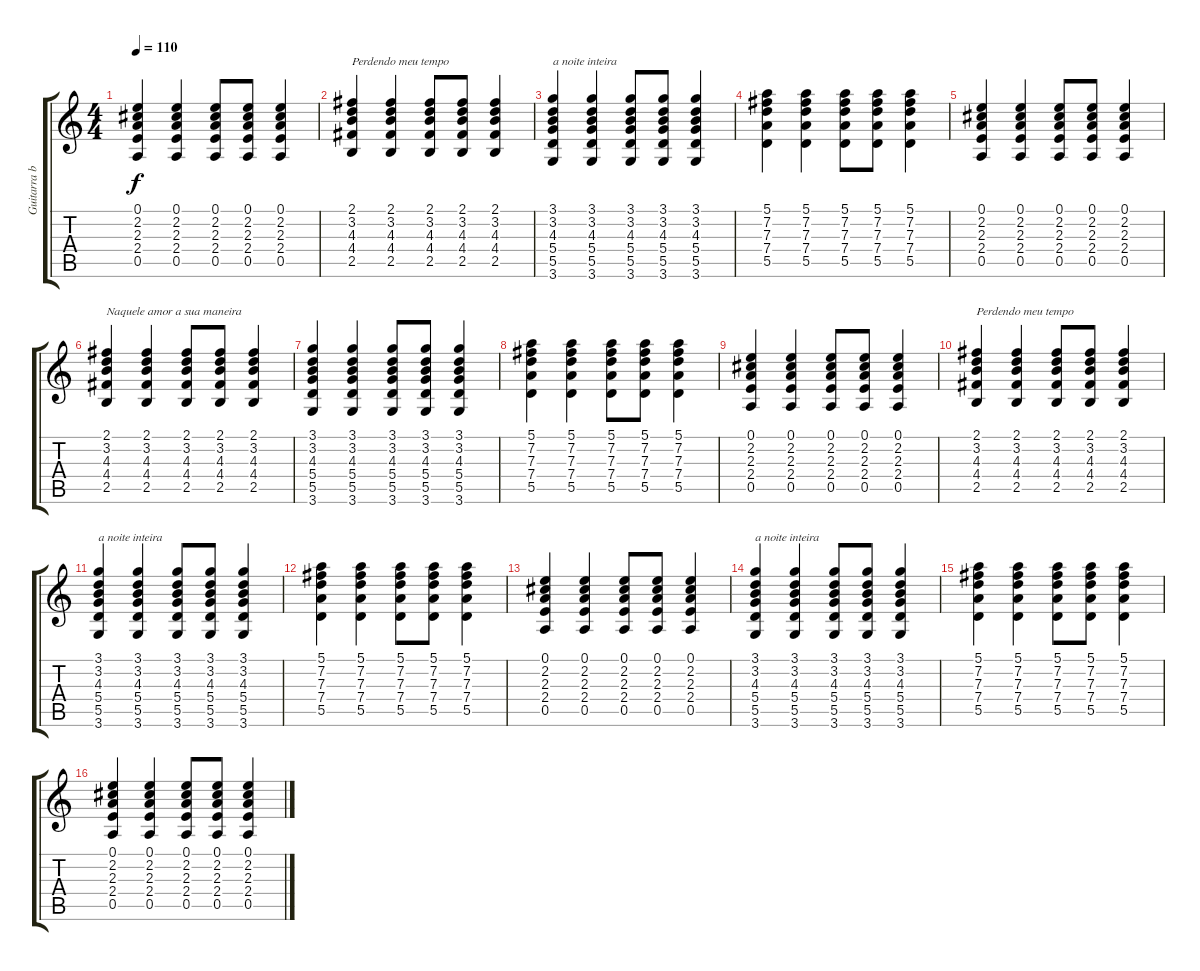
\track ("Guitarra base" "Guitarra b") {instrument acousticguitarsteel}
\staff {score tabs}
\tuning (E4 B3 G3 D3 A2 E2) {hide}
\ts (4 4)
\tempo 110
\clef g2
\ks c
(0.1 2.2 2.3 2.4 0.5).4{dy f} (0.1 2.2 2.3 2.4 0.5).4 (0.1 2.2 2.3 2.4 0.5).8 (0.1 2.2 2.3 2.4 0.5).8 (0.1 2.2 2.3 2.4 0.5).4 |
(2.1 3.2 4.3 4.4 2.5).4{txt "Perdendo meu tempo "} (2.1 3.2 4.3 4.4 2.5).4 (2.1 3.2 4.3 4.4 2.5).8 (2.1 3.2 4.3 4.4 2.5).8 (2.1 3.2 4.3 4.4 2.5).4 |
(3.1 3.2 4.3 5.4 5.5 3.6).4{txt "a noite inteira"} (3.1 3.2 4.3 5.4 5.5 3.6).4 (3.1 3.2 4.3 5.4 5.5 3.6).8 (3.1 3.2 4.3 5.4 5.5 3.6).8 (3.1 3.2 4.3 5.4 5.5 3.6).4 |
(5.1 7.2 7.3 7.4 5.5).4 (5.1 7.2 7.3 7.4 5.5).4 (5.1 7.2 7.3 7.4 5.5).8 (5.1 7.2 7.3 7.4 5.5).8 (5.1 7.2 7.3 7.4 5.5).4 |
(0.1 2.2 2.3 2.4 0.5).4 (0.1 2.2 2.3 2.4 0.5).4 (0.1 2.2 2.3 2.4 0.5).8 (0.1 2.2 2.3 2.4 0.5).8 (0.1 2.2 2.3 2.4 0.5).4 |
(2.1 3.2 4.3 4.4 2.5).4{txt "Naquele amor a sua maneira"} (2.1 3.2 4.3 4.4 2.5).4 (2.1 3.2 4.3 4.4 2.5).8 (2.1 3.2 4.3 4.4 2.5).8 (2.1 3.2 4.3 4.4 2.5).4 |
(3.1 3.2 4.3 5.4 5.5 3.6).4 (3.1 3.2 4.3 5.4 5.5 3.6).4 (3.1 3.2 4.3 5.4 5.5 3.6).8 (3.1 3.2 4.3 5.4 5.5 3.6).8 (3.1 3.2 4.3 5.4 5.5 3.6).4 |
(5.1 7.2 7.3 7.4 5.5).4 (5.1 7.2 7.3 7.4 5.5).4 (5.1 7.2 7.3 7.4 5.5).8 (5.1 7.2 7.3 7.4 5.5).8 (5.1 7.2 7.3 7.4 5.5).4 |
(0.1 2.2 2.3 2.4 0.5).4 (0.1 2.2 2.3 2.4 0.5).4 (0.1 2.2 2.3 2.4 0.5).8 (0.1 2.2 2.3 2.4 0.5).8 (0.1 2.2 2.3 2.4 0.5).4 |
(2.1 3.2 4.3 4.4 2.5).4{txt "Perdendo meu tempo "} (2.1 3.2 4.3 4.4 2.5).4 (2.1 3.2 4.3 4.4 2.5).8 (2.1 3.2 4.3 4.4 2.5).8 (2.1 3.2 4.3 4.4 2.5).4 |
(3.1 3.2 4.3 5.4 5.5 3.6).4{txt "a noite inteira"} (3.1 3.2 4.3 5.4 5.5 3.6).4 (3.1 3.2 4.3 5.4 5.5 3.6).8 (3.1 3.2 4.3 5.4 5.5 3.6).8 (3.1 3.2 4.3 5.4 5.5 3.6).4 |
(5.1 7.2 7.3 7.4 5.5).4 (5.1 7.2 7.3 7.4 5.5).4 (5.1 7.2 7.3 7.4 5.5).8 (5.1 7.2 7.3 7.4 5.5).8 (5.1 7.2 7.3 7.4 5.5).4 |
(0.1 2.2 2.3 2.4 0.5).4 (0.1 2.2 2.3 2.4 0.5).4 (0.1 2.2 2.3 2.4 0.5).8 (0.1 2.2 2.3 2.4 0.5).8 (0.1 2.2 2.3 2.4 0.5).4 |
(3.1 3.2 4.3 5.4 5.5 3.6).4{txt "a noite inteira"} (3.1 3.2 4.3 5.4 5.5 3.6).4 (3.1 3.2 4.3 5.4 5.5 3.6).8 (3.1 3.2 4.3 5.4 5.5 3.6).8 (3.1 3.2 4.3 5.4 5.5 3.6).4 |
(5.1 7.2 7.3 7.4 5.5).4 (5.1 7.2 7.3 7.4 5.5).4 (5.1 7.2 7.3 7.4 5.5).8 (5.1 7.2 7.3 7.4 5.5).8 (5.1 7.2 7.3 7.4 5.5).4 |
(0.1 2.2 2.3 2.4 0.5).4 (0.1 2.2 2.3 2.4 0.5).4 (0.1 2.2 2.3 2.4 0.5).8 (0.1 2.2 2.3 2.4 0.5).8 (0.1 2.2 2.3 2.4 0.5).4
